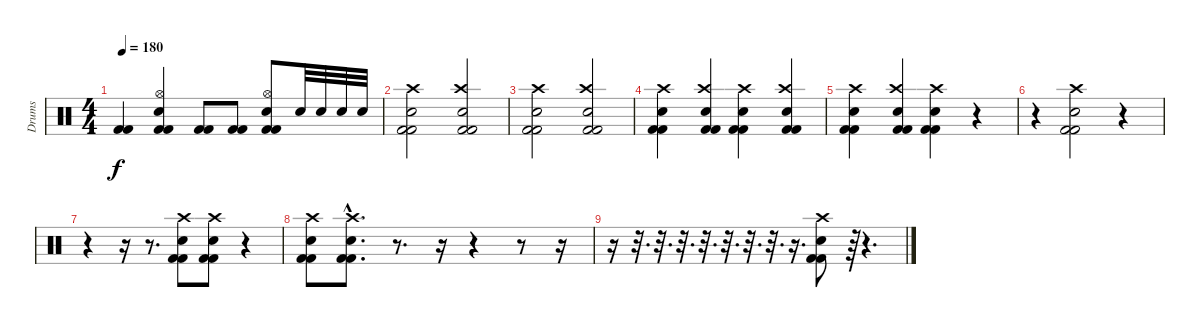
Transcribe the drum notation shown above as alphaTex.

\track ("Drums" "Drums") {instrument percussion}
\staff {score}
\articulation defaults
\ts (4 4)
\tempo 180
\clef neutral
\ks c
("Kick (hit) 2" "Kick (hit) 2").4{dy f} ("Hi-Hat (open)" "Snare (hit) 2" "Kick (hit) 2" "Kick (hit) 2").4 ("Kick (hit) 2" "Kick (hit) 2").8 ("Kick (hit) 2" "Kick (hit) 2").8 ("Hi-Hat (open)" "Snare (hit) 2" "Kick (hit) 2" "Kick (hit) 2").8 "Snare (hit) 2".32 "Snare (hit) 2".32 "Snare (hit) 2".32 "Snare (hit) 2".32 |
("Crash high (hit)" "Snare (hit) 2" "Kick (hit) 2" "Kick (hit) 2").2 ("Crash high (hit)" "Electric Snare (hit)" "Kick (hit) 2" "Kick (hit) 2").2 |
("Crash high (hit)" "Snare (hit) 2" "Kick (hit) 2" "Kick (hit) 2").2 ("Crash high (hit)" "Electric Snare (hit)" "Kick (hit) 2" "Kick (hit) 2").2 |
("Crash high (hit)" "Snare (hit) 2" "Kick (hit) 2" "Kick (hit) 2").4 ("Crash high (hit)" "Electric Snare (hit)" "Kick (hit) 2" "Kick (hit) 2").4 ("Crash high (hit)" "Snare (hit) 2" "Kick (hit) 2" "Kick (hit) 2").4 ("Crash high (hit)" "Electric Snare (hit)" "Kick (hit) 2" "Kick (hit) 2").4 |
("Crash high (hit)" "Snare (hit) 2" "Kick (hit) 2" "Kick (hit) 2").4 ("Crash high (hit)" "Electric Snare (hit)" "Kick (hit) 2" "Kick (hit) 2").4 ("Crash high (hit)" "Snare (hit) 2" "Kick (hit) 2" "Kick (hit) 2").4 r.4 |
r.4 ("Crash high (hit)" "Snare (hit) 2" "Kick (hit) 2" "Kick (hit) 2").2 r.4 |
r.4 r.16 r.8{d} ("Crash high (hit)" "Snare (hit) 2" "Kick (hit) 2" "Kick (hit) 2").8 ("Crash high (hit)" "Snare (hit) 2" "Kick (hit) 2" "Kick (hit) 2").8 r.4 |
("Crash high (hit)" "Snare (hit) 2" "Kick (hit) 2" "Kick (hit) 2").8 ("Crash high (hit)"{hac} "Snare (hit) 2"{hac} "Kick (hit) 2"{hac} "Kick (hit) 2"{hac}).8{d} r.8{d} r.16 r.4 r.8 r.16 |
r.16 r.32{d} r.32{d} r.32{d} r.32{d} r.32{d} r.32{d} r.32{d} r.16{d} ("Crash high (hit)" "Snare (hit) 2" "Kick (hit) 2" "Kick (hit) 2").8 r.64 r.4{d}
